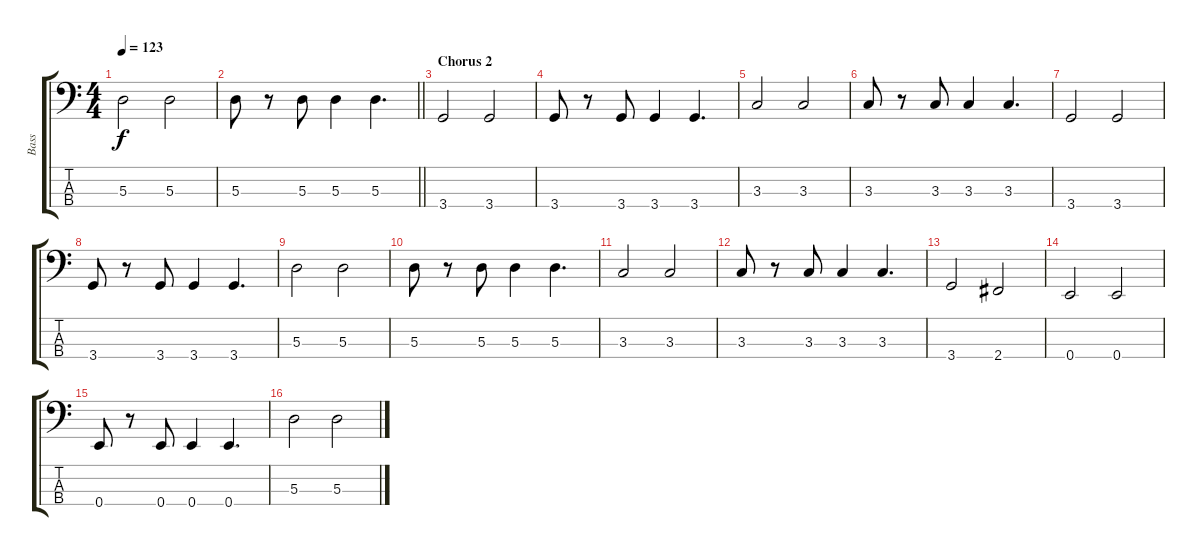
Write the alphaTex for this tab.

\track ("Bass" "Bass") {instrument electricbassfinger}
\staff {score tabs}
\tuning (G2 D2 A1 E1) {hide}
\ts (4 4)
\tempo 123
\clef f4
\ks c
5.3.2{dy f} 5.3.2 |
\barLineRight lightlight
5.3.8 r.8 5.3.8 5.3.4 5.3.4{d} |
\section ("" "Chorus 2")
3.4.2 3.4.2 |
3.4.8 r.8 3.4.8 3.4.4 3.4.4{d} |
3.3.2 3.3.2 |
3.3.8 r.8 3.3.8 3.3.4 3.3.4{d} |
3.4.2 3.4.2 |
3.4.8 r.8 3.4.8 3.4.4 3.4.4{d} |
5.3.2 5.3.2 |
5.3.8 r.8 5.3.8 5.3.4 5.3.4{d} |
3.3.2 3.3.2 |
3.3.8 r.8 3.3.8 3.3.4 3.3.4{d} |
3.4.2 2.4.2 |
0.4.2 0.4.2 |
0.4.8 r.8 0.4.8 0.4.4 0.4.4{d} |
5.3.2 5.3.2
